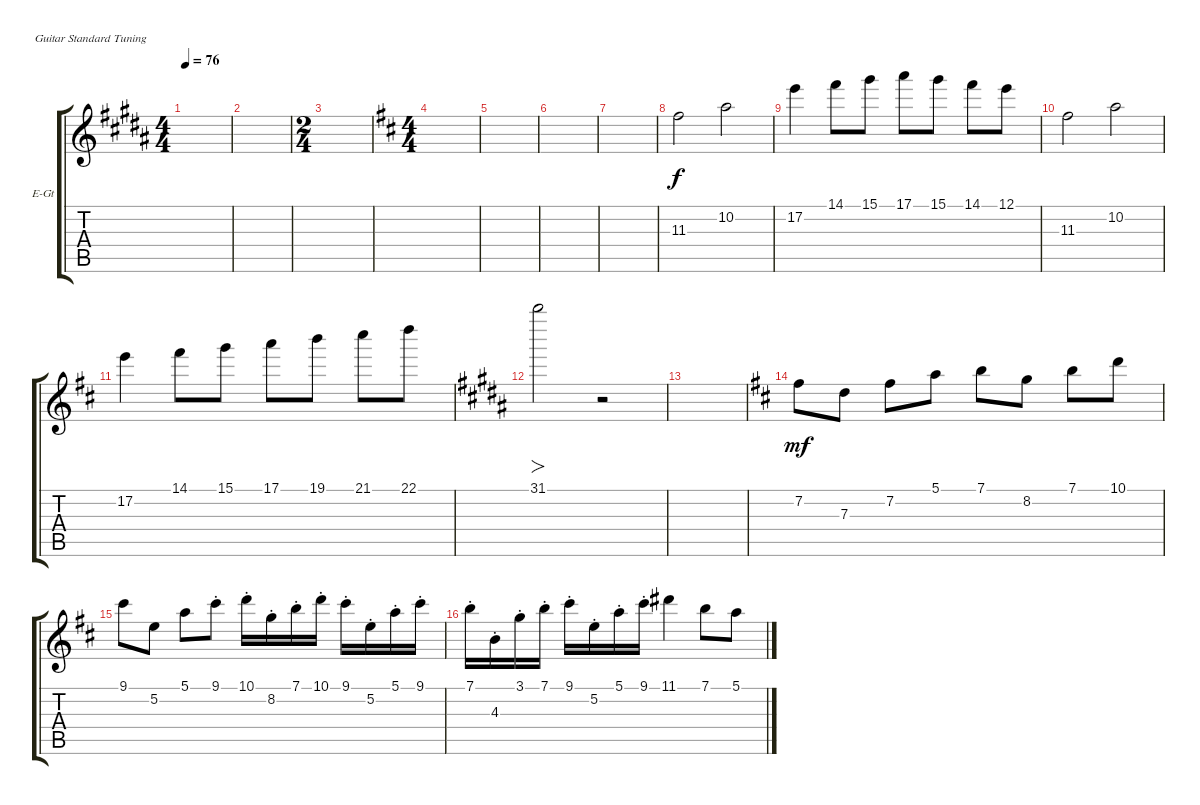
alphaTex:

\defaultSystemsLayout 4
\bracketExtendMode groupsimilarinstruments
\firstSystemTrackNameOrientation horizontal
\otherSystemsTrackNameOrientation horizontal
\track ("Organ (Banks)" "E-Gt") {instrument electricguitarclean}
\staff {score tabs}
\tuning (E4 B3 G3 D3 A2 E2)
\ts (4 4)
\scale
0.62531
\tempo 76
\accidentals auto
\clef g2
\ottava regular
\simile none
\scale
0.416216
\ks b
|
\scale
0.37469
\scale
0.167568 |
\ts (2 4)
\scale
0.269481
\scale
0.416216 |
\ts (4 4)
\scale
0.730519
\scale
0.550725
\ks d
|
\scale
0.565789
\scale
0.224638 |
\scale
0.434211
\scale
0.224638 |
\scale
0.5
\scale
0.333333 |
\scale
0.5
\scale
0.333333 11.3.2 10.2.2 |
\scale
0.5
\scale
0.333333 17.2.4 14.1.8 15.1.8 17.1.8 15.1.8 14.1.8 12.1.8 |
\scale
0.5
\scale
0.244094 11.3.2 10.2.2 |
\scale
0.536585
\scale
0.244094 17.2.4 14.1.8 15.1.8 17.1.8 19.1.8 21.1.8 22.1.8 |
\scale
0.463415
\scale
0.511811
\ks b
31.1.2{fo} r.2 |
\scale
0.337349
\scale
0.246032 |
\scale
0.662651
\scale
0.507937
\ks d
7.2.8{dy mf} 7.3.8 7.2.8 5.1.8 7.1.8 8.2.8 7.1.8 10.1.8 |
\scale
0.4125
\scale
0.246032 9.1.8 5.2.8 5.1.8 9.1{st}.8 10.1{st}.16 8.2{st}.16 7.1{st}.16 10.1{st}.16 9.1{st}.16 5.2{st}.16 5.1{st}.16 9.1{st}.16 |
\scale
0.5875
\scale
0.333333 7.1{st}.16 4.3{st}.16 3.1{st}.16 7.1{st}.16 9.1{st}.16 5.2{st}.16 5.1{st}.16 9.1{st}.16 11.1.4 7.1.8 5.1.8
